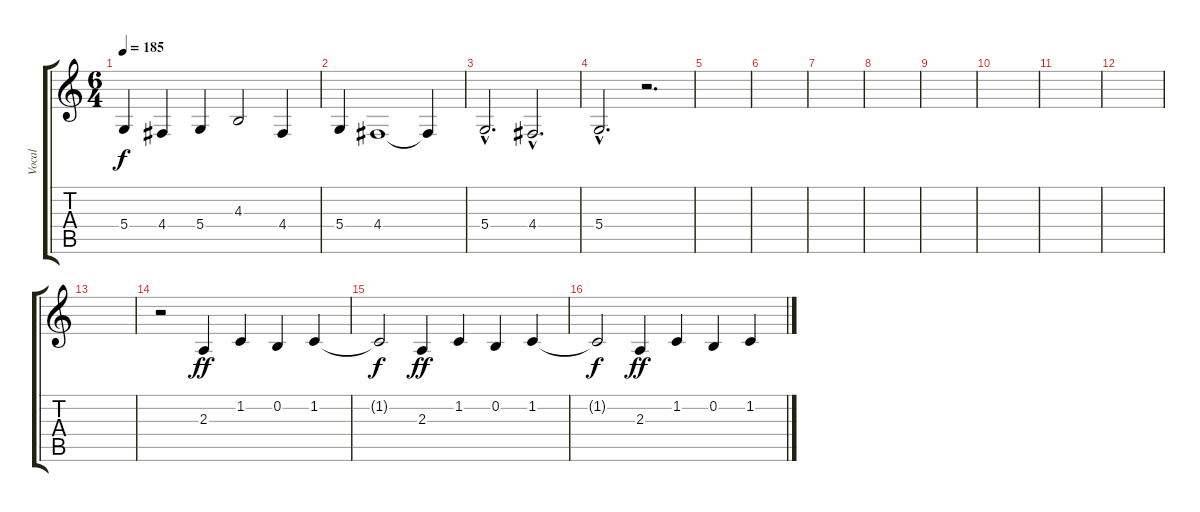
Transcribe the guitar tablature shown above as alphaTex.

\track ("Vocal" "Vocal") {instrument lead3calliope}
\staff {score tabs}
\tuning (E4 B3 G3 D3 A2 E2) {hide}
\ts (6 4)
\tempo 185
\clef g2
\ks c
5.4.4{dy f} 4.4.4 5.4.4 4.3.2 4.4.4 |
5.4.4 4.4.1 4.4{t}.4 |
5.4{hac}.2{d} 4.4{hac}.2{d} |
5.4{hac}.2{d} r.2{d} |
|
|
|
|
|
|
|
|
|
r.2 2.3.4{dy ff} 1.2.4 0.2.4 1.2.4 |
1.2{t}.2{dy f} 2.3.4{dy ff} 1.2.4 0.2.4 1.2.4 |
1.2{t}.2{dy f} 2.3.4{dy ff} 1.2.4 0.2.4 1.2.4
